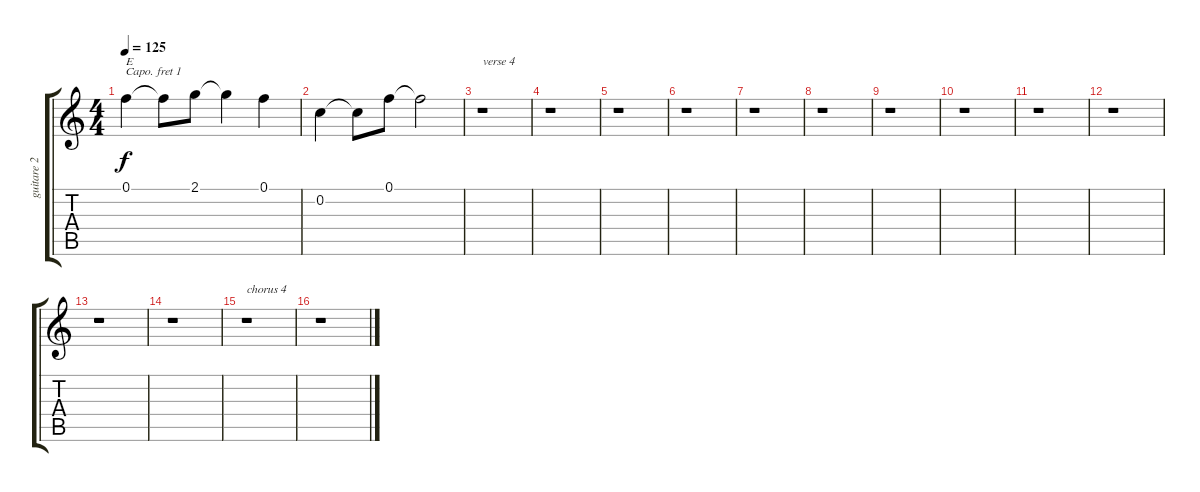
\track ("guitare 2" "guitare 2") {instrument electricguitarjazz}
\staff {score tabs}
\capo 1
\tuning (E4 B3 G3 D3 A2 E2) {hide}
\ts (4 4)
\tempo 125
\clef g2
\ks c
0.1.4{txt "E" dy f} 0.1{t}.8 2.1.8 2.1{t}.4 0.1.4 |
0.2.4 0.2{t}.8 0.1.8 0.1{t}.2 |
r.1{txt "verse 4"} |
r.1 |
r.1 |
r.1 |
r.1 |
r.1 |
r.1 |
r.1 |
r.1 |
r.1 |
r.1 |
r.1 |
r.1{txt "chorus 4"} |
r.1
